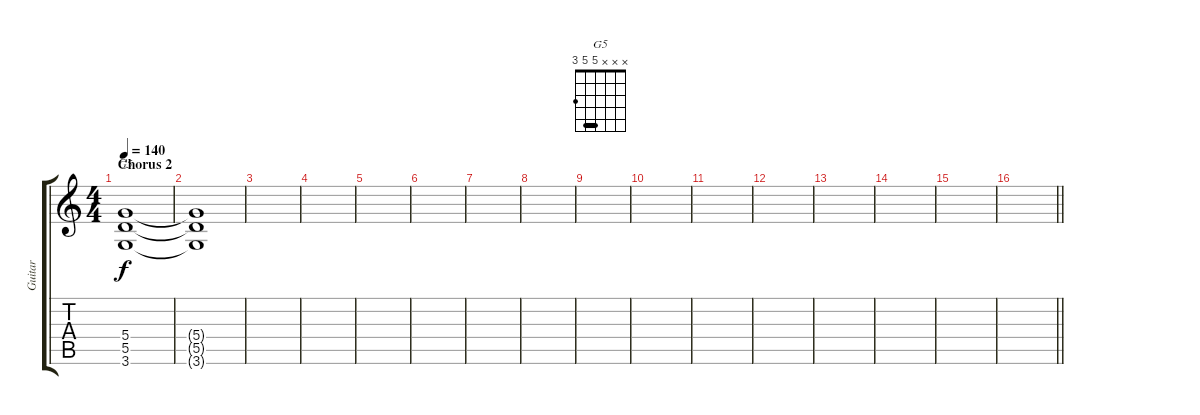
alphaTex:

\track ("Guitar" "Guitar") {instrument distortionguitar}
\staff {score tabs}
\tuning (E4 B3 G3 D3 A2 E2) {hide}
\chord ("G5" x x x 5 5 3) {barre 5}
\ts (4 4)
\section ("" "Chorus 2")
\tempo 140
\clef g2
\ks c
(5.4 5.5 3.6).1{ch "G5" dy f} |
(5.4{t} 5.5{t} 3.6{t}).1 |
|
|
|
|
|
|
|
|
|
|
|
|
|
\barLineRight lightlight
